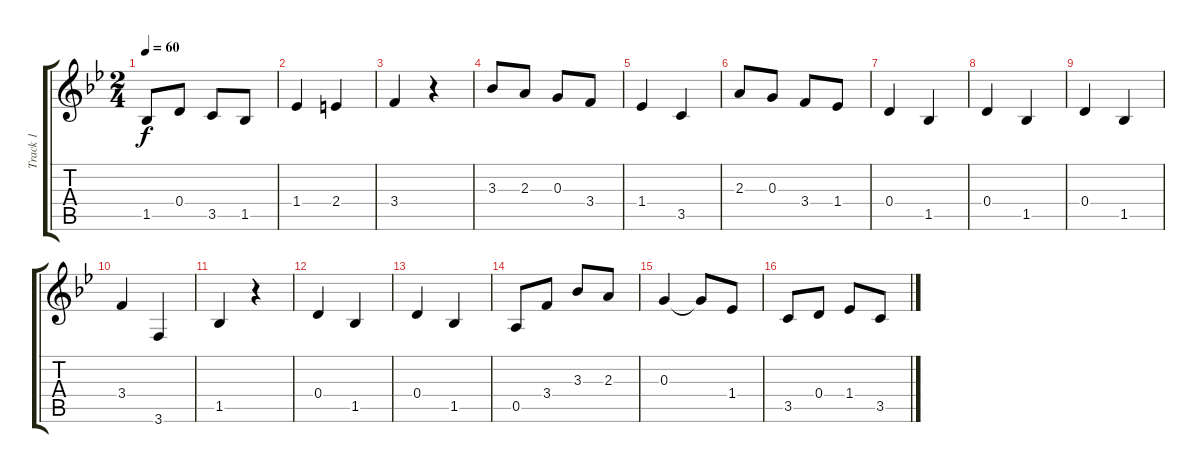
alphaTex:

\track ("Track 1" "Track 1") {instrument acousticguitarsteel}
\staff {score tabs}
\tuning (E4 B3 G3 D3 A2 D2) {hide}
\ts (2 4)
\tempo 60
\clef g2
\ks bb
1.5.8{dy f} 0.4.8 3.5.8 1.5.8 |
1.4.4 2.4.4 |
3.4.4 r.4 |
3.3.8 2.3.8 0.3.8 3.4.8 |
1.4.4 3.5.4 |
2.3.8 0.3.8 3.4.8 1.4.8 |
0.4.4 1.5.4 |
0.4.4 1.5.4 |
0.4.4 1.5.4 |
3.4.4 3.6.4 |
1.5.4 r.4 |
0.4.4 1.5.4 |
0.4.4 1.5.4 |
0.5.8 3.4.8 3.3.8 2.3.8 |
0.3.4 0.3{t}.8 1.4.8 |
3.5.8 0.4.8 1.4.8 3.5.8
